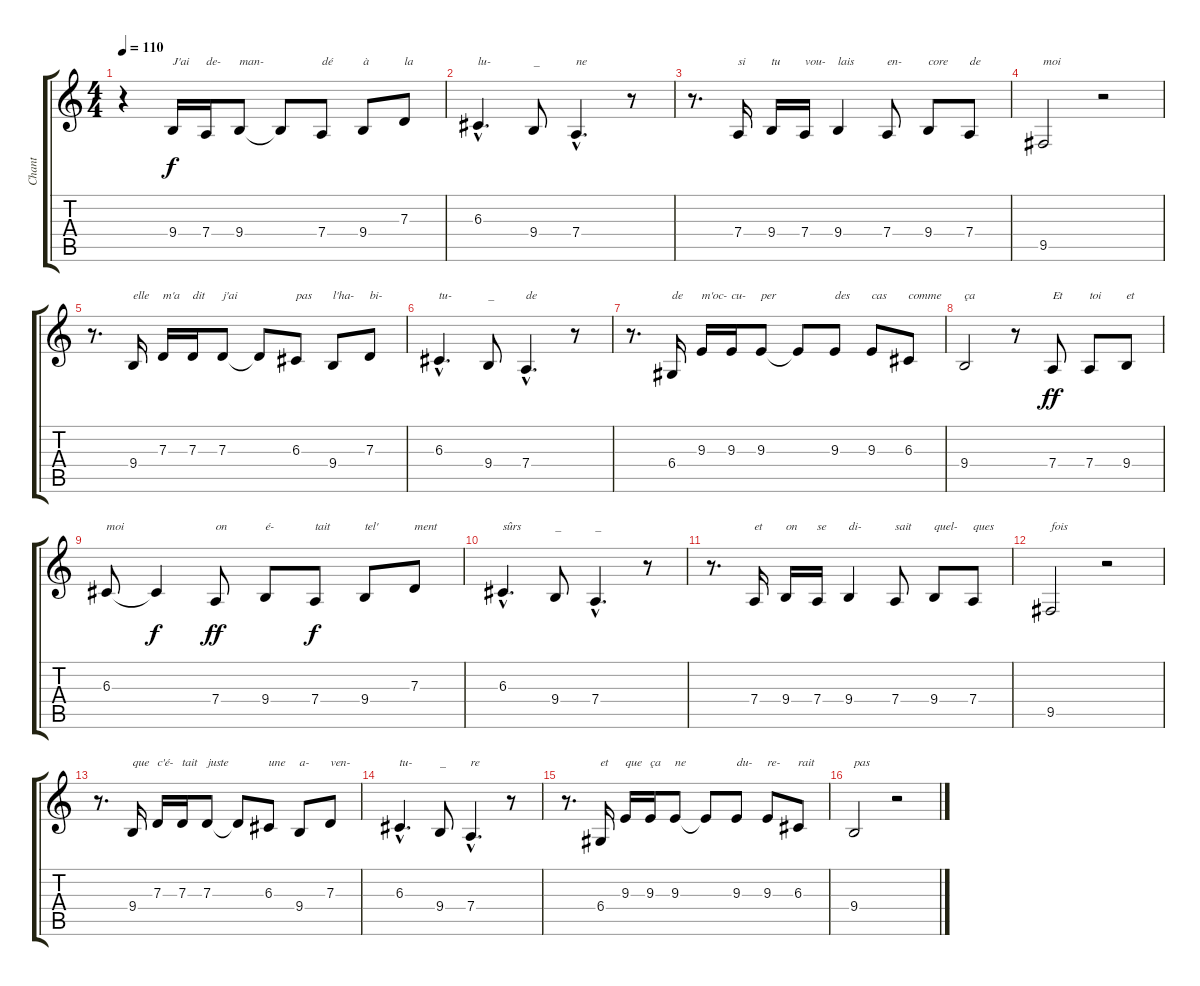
\track ("Chant" "Chant") {instrument tenorsax}
\staff {score tabs}
\tuning (E4 B3 G3 D3 A2 E2) {hide}
\ts (4 4)
\tempo 110
\clef g2
\ks c
r.4{dy f} 9.4.16{txt "J'ai"} 7.4.16{txt "de-"} 9.4.8{txt "man-"} 9.4{t}.8 7.4.8{txt "dé"} 9.4.8{txt "à"} 7.3.8{txt "la"} |
6.3{hac}.4{d txt "lu-"} 9.4.8{txt "_"} 7.4{hac}.4{d txt "ne"} r.8 |
r.8{d} 7.4.16{txt "si"} 9.4.16{txt "tu"} 7.4.16{txt "vou-"} 9.4.4{txt "lais"} 7.4.8{txt "en-"} 9.4.8{txt "core"} 7.4.8{txt "de"} |
9.5.2{txt "moi"} r.2 |
r.8{d} 9.4.16{txt "elle"} 7.3.16{txt "m'a"} 7.3.16{txt "dit"} 7.3.8{txt "j'ai"} 7.3{t}.8 6.3.8{txt "pas"} 9.4.8{txt "l'ha-"} 7.3.8{txt "bi-"} |
6.3{hac}.4{d txt "tu-"} 9.4.8{txt "_"} 7.4{hac}.4{d txt "de"} r.8 |
r.8{d} 6.4.16{txt "de"} 9.3.16{txt "m'oc-"} 9.3.16{txt "cu-"} 9.3.8{txt "per"} 9.3{t}.8 9.3.8{txt "des"} 9.3.8{txt "cas"} 6.3.8{txt "comme"} |
9.4.2{txt "ça"} r.8 7.4.8{txt "Et" dy ff} 7.4.8{txt "toi"} 9.4.8{txt "et"} |
6.3.8{txt "moi"} 6.3{t}.4{dy f} 7.4.8{txt "on" dy ff} 9.4.8{txt "é-"} 7.4.8{txt "tait" dy f} 9.4.8{txt "tel'"} 7.3.8{txt "ment"} |
6.3{hac}.4{d txt "sûrs"} 9.4.8{txt "_"} 7.4{hac}.4{d txt "_"} r.8 |
r.8{d} 7.4.16{txt "et"} 9.4.16{txt "on"} 7.4.16{txt "se"} 9.4.4{txt "di-"} 7.4.8{txt "sait"} 9.4.8{txt "quel-"} 7.4.8{txt "ques"} |
9.5.2{txt "fois"} r.2 |
r.8{d} 9.4.16{txt "que"} 7.3.16{txt "c'é-"} 7.3.16{txt "tait"} 7.3.8{txt "juste"} 7.3{t}.8 6.3.8{txt "une"} 9.4.8{txt "a-"} 7.3.8{txt "ven-"} |
6.3{hac}.4{d txt "tu-"} 9.4.8{txt "_"} 7.4{hac}.4{d txt "re"} r.8 |
r.8{d} 6.4.16{txt "et"} 9.3.16{txt "que"} 9.3.16{txt "ça"} 9.3.8{txt "ne"} 9.3{t}.8 9.3.8{txt "du-"} 9.3.8{txt "re-"} 6.3.8{txt "rait"} |
9.4.2{txt "pas"} r.2
